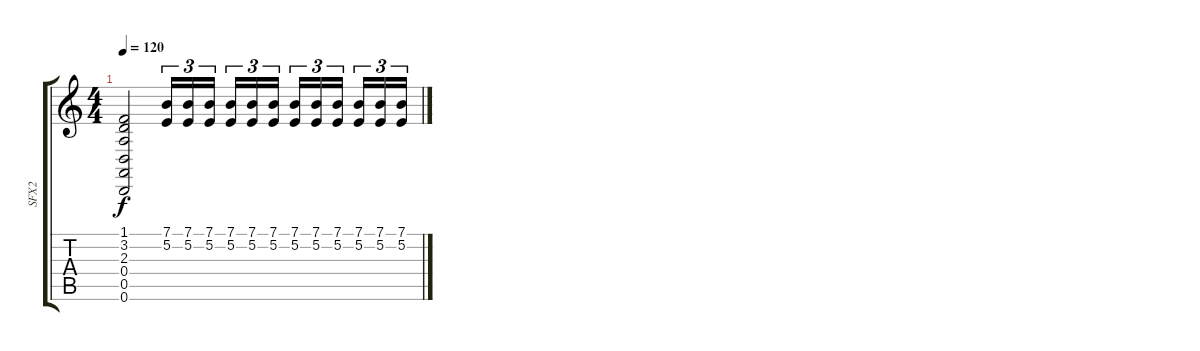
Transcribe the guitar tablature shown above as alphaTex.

\track ("SFX2" "SFX2") {instrument gunshot}
\staff {score tabs}
\tuning (E4 B3 G3 D3 A2 D2) {hide}
\ts (4 4)
\tempo 120
\clef g2
\ks c
(1.1{t} 3.2{t} 2.3{t} 0.4{t} 0.5{t} 0.6{t}).2{dy f} (7.1 5.2).16{tu (3 2)} (7.1 5.2).16{tu (3 2)} (7.1 5.2).16{tu (3 2) beam splitsecondary} (7.1 5.2).16{tu (3 2)} (7.1 5.2).16{tu (3 2)} (7.1 5.2).16{tu (3 2)} (7.1 5.2).16{tu (3 2)} (7.1 5.2).16{tu (3 2)} (7.1 5.2).16{tu (3 2) beam splitsecondary} (7.1 5.2).16{tu (3 2)} (7.1 5.2).16{tu (3 2)} (7.1 5.2).16{tu (3 2)}
